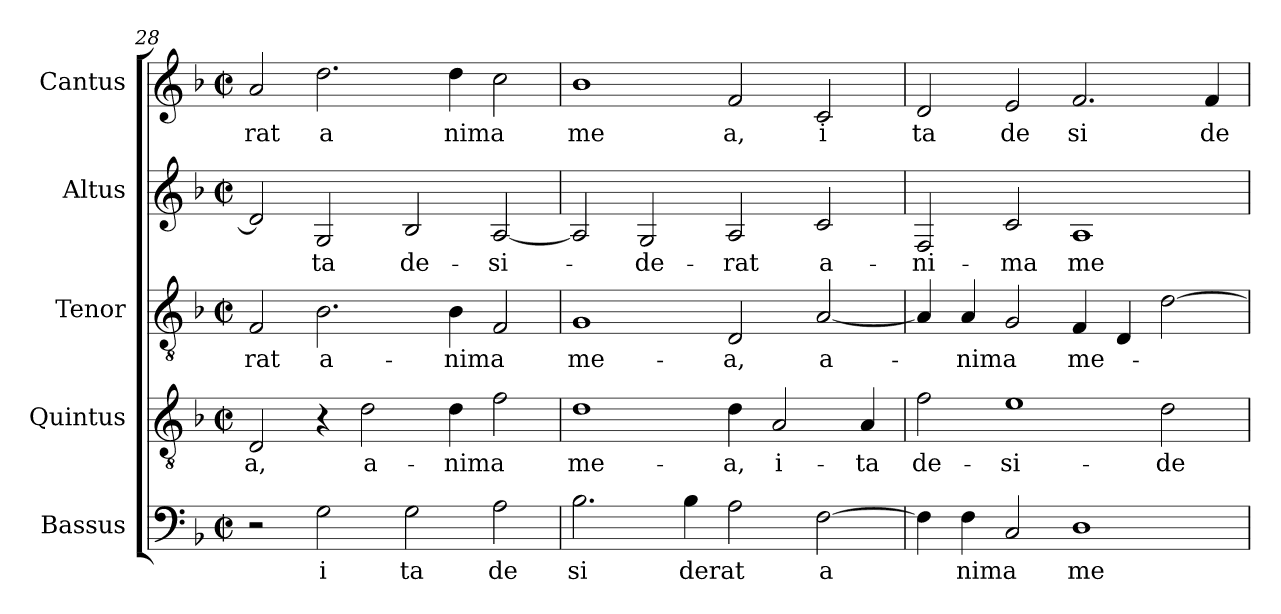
**kern	**text	**kern	**text	**kern	**text	**kern	**text	**kern	**text
*part5	*part5	*part4	*part4	*part3	*part3	*part2	*part2	*part1	*part1
*staff5	*staff5	*staff4	*staff4	*staff3	*staff3	*staff2	*staff2	*staff1	*staff1
*I"Bassus	*	*I"Quintus	*	*I"Tenor	*	*I"Altus	*	*I"Cantus	*
*clefF4	*	*clefGv2	*	*clefGv2	*	*clefG2	*	*clefG2	*
*k[b-]	*	*k[b-]	*	*k[b-]	*	*k[b-]	*	*k[b-]	*
*F:	*	*F:	*	*F:	*	*F:	*	*F:	*
*M2/2	*	*M2/2	*	*M2/2	*	*M2/2	*	*M2/2	*
*met(c|)	*	*met(c|)	*	*met(c|)	*	*met(c|)	*	*met(c|)	*
=28	=28	=28	=28	=28	=28	=28	=28	=28	=28
!	!	!	!LO:LY:b:cj	!	!LO:LY:b:cj	!	!	!	!LO:LY:b:cj
2r	.	2D/	-a,	2F/	-rat	2d/]	.	2a/	rat
!	!LO:LY:b:cj	!	!	!	!LO:LY:b:cj	!	!LO:LY:b:cj	!	!LO:LY:b:cj
2G\	i	4r	.	2.B-\	a-	2G/	-ta	2.dd\	a
!	!	!	!LO:LY:b:cj	!	!	!	!	!	!
.	.	2d\	a-	.	.	.	.	.	.
!	!LO:LY:b:cj	!	!	!	!	!	!LO:LY:b:cj	!	!
2G\	ta	.	.	.	.	2B-/	de-	.	.
!	!	!	!LO:LY:b	!	!LO:LY:b	!	!	!	!LO:LY:b
.	.	4d\	-nima	4B-\	-nima	.	.	4dd\	nima
!	!LO:LY:b:cj	!	!	!	!	!	!LO:LY:b:cj	!	!
2A\	de	2f\	.	2F/	.	[<2A/	-si-	2cc\	.
=29	=29	=29	=29	=29	=29	=29	=29	=29	=29
!	!LO:LY:b:cj	!	!LO:LY:b:cj	!	!LO:LY:b:cj	!	!	!	!LO:LY:b:cj
2.B-\	si	1d	me-	1G	me-	2A/]	.	1b-	me
!	!	!	!	!	!	!	!LO:LY:b:cj	!	!
.	.	.	.	.	.	2G/	-de-	.	.
!	!LO:LY:b	!	!	!	!	!	!	!	!
4B-\	derat	.	.	.	.	.	.	.	.
!	!	!	!LO:LY:b:cj	!	!LO:LY:b:cj	!	!LO:LY:b:cj	!	!LO:LY:b:cj
2A\	.	4d\	-a,	2D/	-a,	2A/	-rat	2f/	a,
!	!	!	!LO:LY:b:cj	!	!	!	!	!	!
.	.	2A/	i-	.	.	.	.	.	.
!	!LO:LY:b:cj	!	!	!	!LO:LY:b:cj	!	!LO:LY:b:cj	!	!LO:LY:b:cj
[>2F\	a	.	.	[<2A/	a-	2c/	a-	2c/	i
!	!	!	!LO:LY:b:cj	!	!	!	!	!	!
.	.	4A/	-ta	.	.	.	.	.	.
=30	=30	=30	=30	=30	=30	=30	=30	=30	=30
!	!	!	!LO:LY:b:cj	!	!	!	!LO:LY:b:cj	!	!LO:LY:b:cj
4F\]	.	2f\	de-	4A/]	.	2F/	-ni-	2d/	ta
!	!LO:LY:b	!	!	!	!LO:LY:b	!	!	!	!
4F\	nima	.	.	4A/	-nima	.	.	.	.
!	!	!	!LO:LY:b:cj	!	!	!	!LO:LY:b:cj	!	!LO:LY:b:cj
2C/	.	1e	-si-	2G/	.	2c/	-ma	2e/	de
!	!LO:LY:b:cj	!	!	!	!LO:LY:b	!	!LO:LY:b:cj	!	!LO:LY:b:cj
1D	me	.	.	4F/	me-	1A	me-	2.f/	si
.	.	.	.	4D/	.	.	.	.	.
!	!	!	!LO:LY:b:cj	!	!	!	!	!	!
.	.	2d\	-de-	[>2d\	.	.	.	.	.
!	!	!	!	!	!	!	!	!	!LO:LY:b:cj
.	.	.	.	.	.	.	.	4f/	de
=	=	=	=	=	=	=	=	=	=
*-	*-	*-	*-	*-	*-	*-	*-	*-	*-
